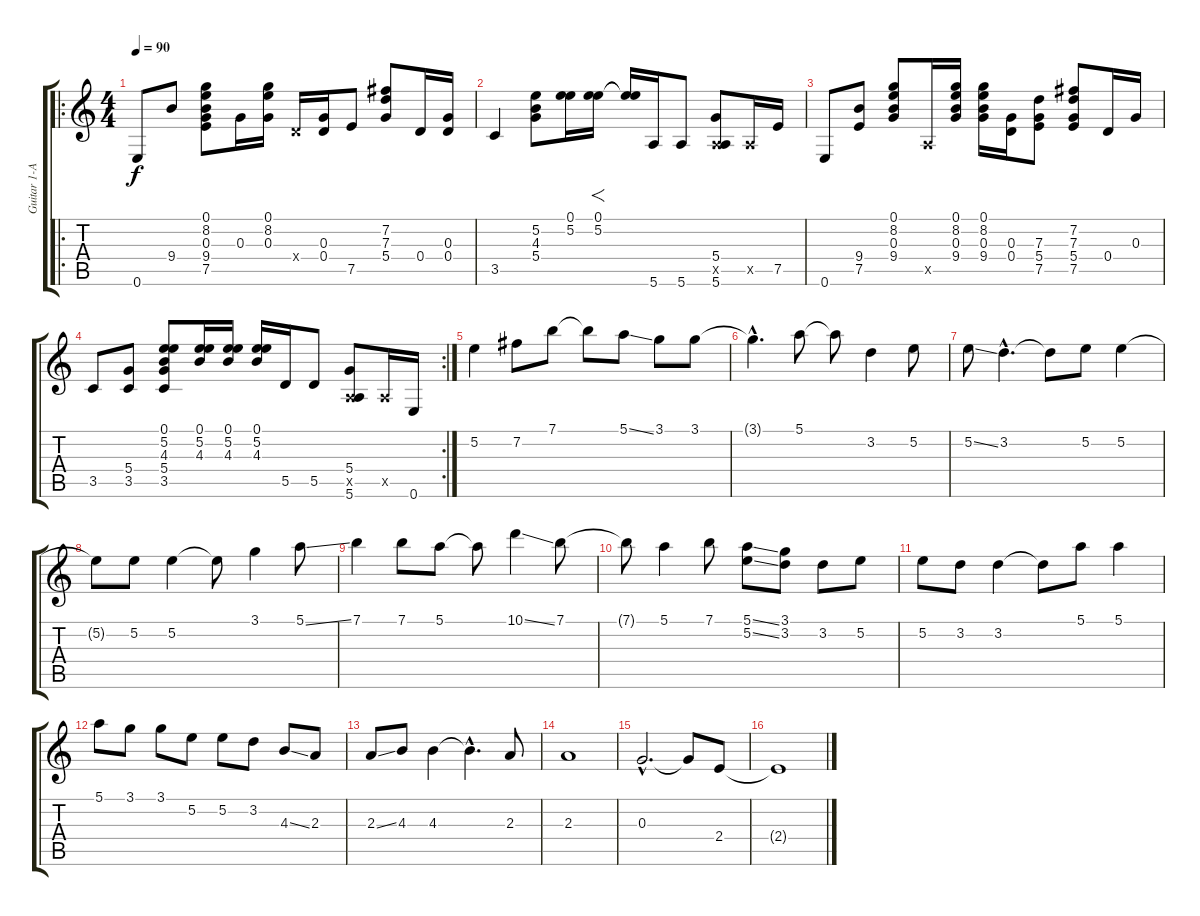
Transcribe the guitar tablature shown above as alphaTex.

\track ("Guitar 1-Acoustic" "Guitar 1-A") {instrument acousticguitarsteel}
\staff {score tabs}
\tuning (E4 B3 G3 D3 A2 E2) {hide}
\ro
\ts (4 4)
\tempo 90
\clef g2
\ks c
0.6.8{dy f} 9.4.8 (0.1 8.2 0.3 9.4 7.5).8 0.3.16 (0.1 8.2 0.3).16 0.4{x}.16 (0.3 0.4).16 7.5.8 (7.2 7.3 5.4).8 0.4.16 (0.3 0.4).16 |
3.5.4 (5.2 4.3 5.4).8 (0.1 5.2).16 (0.1 5.2).16{f} (0.1{t} 5.2{t}).16 5.6.16 5.6.8 (5.4 0.5{x} 5.6).8 0.5{x}.16 7.5.16 |
0.6.8 (9.4 7.5).8 (0.1 8.2 0.3 9.4).8 0.5{x}.16 (0.1 8.2 0.3 9.4).16 (0.1 8.2 0.3 9.4).16 (0.3 0.4).16 (7.3 5.4 7.5).8 (7.2 7.3 5.4 7.5).8 0.4.16 0.3.16 |
\rc 2
3.5.8 (5.4 3.5).8 (0.1 5.2 4.3 5.4 3.5).8 (0.1 5.2 4.3).16 (0.1 5.2 4.3).16 (0.1 5.2 4.3).16 5.5.16 5.5.8 (5.4 0.5{x} 5.6).8 0.5{x}.16 0.6.16 |
5.2.4{volume 12 instrument overdrivenguitar} 7.2.8 7.1.8 7.1{t}.8 5.1{ss}.8 3.1.8 3.1.8 |
3.1{hac t}.4{d} 5.1.8 5.1{t}.8 3.2.4 5.2.8 |
5.2{ss}.8 3.2{hac}.4{d} 3.2{t}.8 5.2.8 5.2.4 |
5.2{t}.8 5.2.8 5.2.4 5.2{t}.8 3.1.4 5.1{ss}.8 |
7.1.4 7.1.8 5.1.8 5.1{t}.8 10.1{ss}.4 7.1.8 |
7.1{t}.8 5.1.4 7.1.8 (5.1{ss} 5.2{ss}).8 (3.1 3.2).8 3.2.8 5.2.8 |
5.2.8 3.2.8 3.2.4 3.2{t}.8 5.1.8 5.1.4 |
5.1.8 3.1.8 3.1.8 5.2.8 5.2.8 3.2.8 4.3{ss}.8 2.3.8 |
2.3{ss}.8 4.3.8 4.3.4 4.3{hac t}.4{d} 2.3.8 |
2.3.1 |
0.3{hac}.2{d} 0.3{t}.8 2.4.8 |
2.4{t}.1
